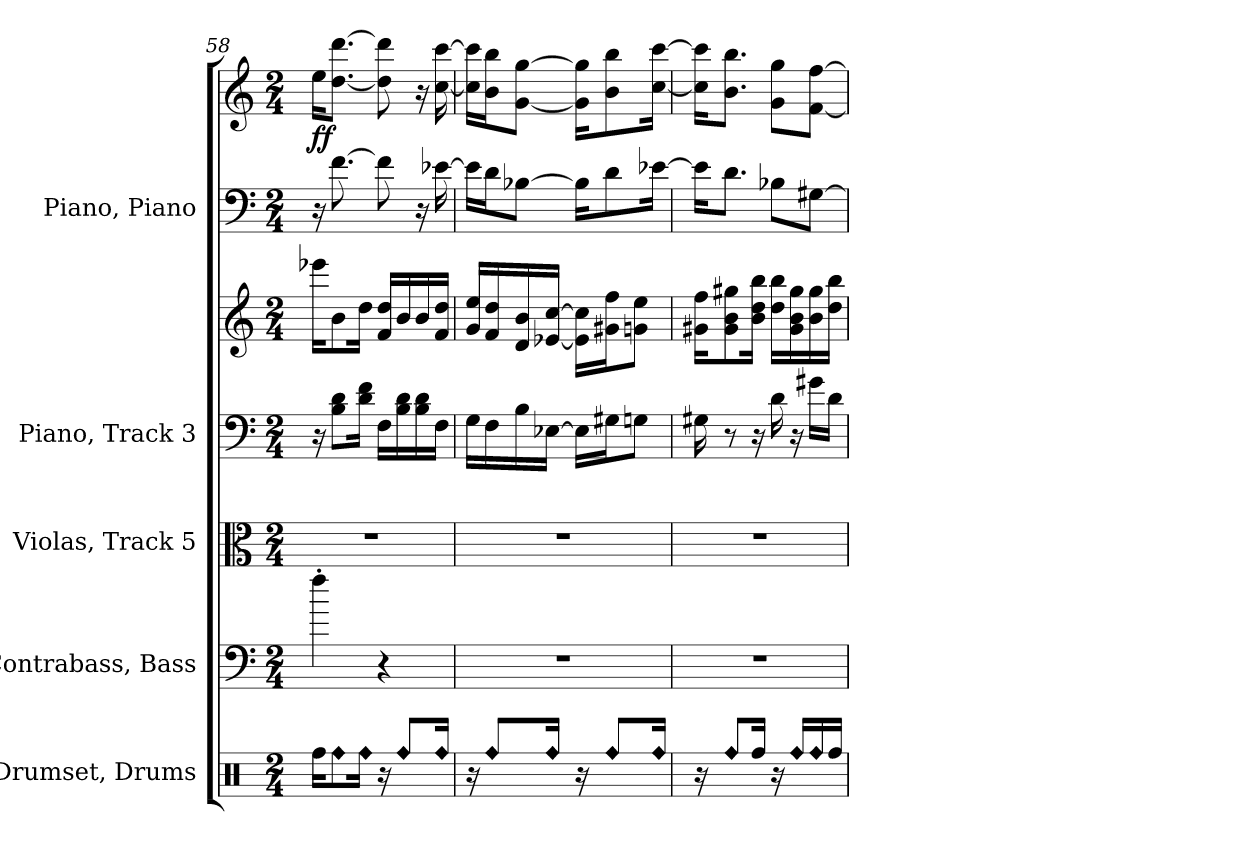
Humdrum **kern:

**kern	**kern	**kern	**kern	**kern	**kern	**kern	**dynam
*part5	*part4	*part3	*part2	*part2	*part1	*part1	*part1
*staff7	*staff6	*staff5	*staff4	*staff3	*staff2	*staff1	*staff1/2
*I"Drumset, Drums	*I"Contrabass, Bass	*I"Violas, Track  5	*I"Piano, Track  3	*	*I"Piano, Piano	*	*
*I'D. Set	*I'Cb.	*I'Vlas.	*I'Pno.	*	*I'Pno.	*	*
*clefX	*clefF4	*clefC3	*clefF4	*clefG2	*clefF4	*clefG2	*
*	*ITrd7c12	*	*	*	*	*	*
*k[]	*k[]	*k[]	*k[]	*k[]	*k[]	*k[]	*
*M2/4	*M2/4	*M2/4	*M2/4	*M2/4	*M2/4	*M2/4	*
=58	=58	=58	=58	=58	=58	=58	=58
!	!	!	!	!	!	!	!LO:DY:b
16Rff\KL	4f'\	2r	16r	16eee-X\KL	16r	16ee\KL	ff
!LO:N:head=diamond	!	!	!	!	!	!	!
8Rff\	.	.	8B\ 8d\L	8b\	[8.f\	[8.dd\ [8.ddd\J	.
!LO:N:head=diamond	!	!	!	!	!	!	!
16Rff\Jk	.	.	16d\ 16f\Jk	16dd\Jk	.	.	.
16r	4r	.	16F\LL	16f/ 16dd/LL	8f\]	8dd\] 8ddd\]	.
!LO:N:head=diamond	!	!	!	!	!	!	!
8Rff/L	.	.	16B\ 16d\	16b/	.	.	.
.	.	.	16B\ 16d\	16b/	16r	16r	.
!LO:N:head=diamond	!	!	!	!	!	!	!
16Rff/Jk	.	.	16F\JJ	16f/ 16dd/JJ	[16e-X\	[16cc\ [16ccc\	.
=59	=59	=59	=59	=59	=59	=59	=59
16r	2r	2r	16G\LL	16g/ 16ee/LL	16e-\LL]	16cc\] 16ccc\]LL	.
!LO:N:head=diamond	!	!	!	!	!	!	!
8Rff/L	.	.	16F\	16f/ 16dd/	16d\J	16b\ 16bb\J	.
.	.	.	16B\	16d/ 16b/	[8B-X\J	[8g\ [8gg\J	.
!LO:N:head=diamond	!	!	!	!	!	!	!
16Rff/Jk	.	.	[16E-X\JJ	[16e-X/ [16cc/JJ	.	.	.
16r	.	.	16E-\LL]	16e-\] 16cc\]LL	16B-\KL]	16g\] 16gg\]KL	.
!LO:N:head=diamond	!	!	!	!	!	!	!
8Rff/L	.	.	16G#X\J	16g#X\ 16ff\J	8d\	8b\ 8bb\	.
.	.	.	8Gn\J	8gn\ 8ee\J	.	.	.
!LO:N:head=diamond	!	!	!	!	!	!	!
16Rff/Jk	.	.	.	.	[16e-X\Jk	[16cc\ [16ccc\Jk	.
!!LO:PB:g=z
=60	=60	=60	=60	=60	=60	=60	=60
16r	2r	2r	16G#X\	16g#X\ 16ff\KL	16e-\KL]	16cc\] 16ccc\]KL	.
!LO:N:head=diamond	!	!	!	!	!	!	!
8Rff/L	.	.	8r	8g#\ 8b\ 8gg#X\	8.d\J	8.b\ 8.bb\J	.
16Rff/Jk	.	.	16r	16b\ 16dd\ 16bb\Jk	.	.	.
16r	.	.	16d\	16dd\ 16bb\LL	8B-X\L	8g\ 8gg\L	.
!LO:N:head=diamond	!	!	!	!	!	!	!
16Rff/LL	.	.	16r	16g#\ 16b\ 16gg#\	.	.	.
!LO:N:head=diamond	!	!	!	!	!	!	!
16Rff/	.	.	16g#X\LL	16b\ 16gg#\	[8G#X\J	[8f\ [8ff\J	.
16Rff/JJ	.	.	16d\JJ	16dd\ 16bb\JJ	.	.	.
=	=	=	=	=	=	=	=
*-	*-	*-	*-	*-	*-	*-	*-
